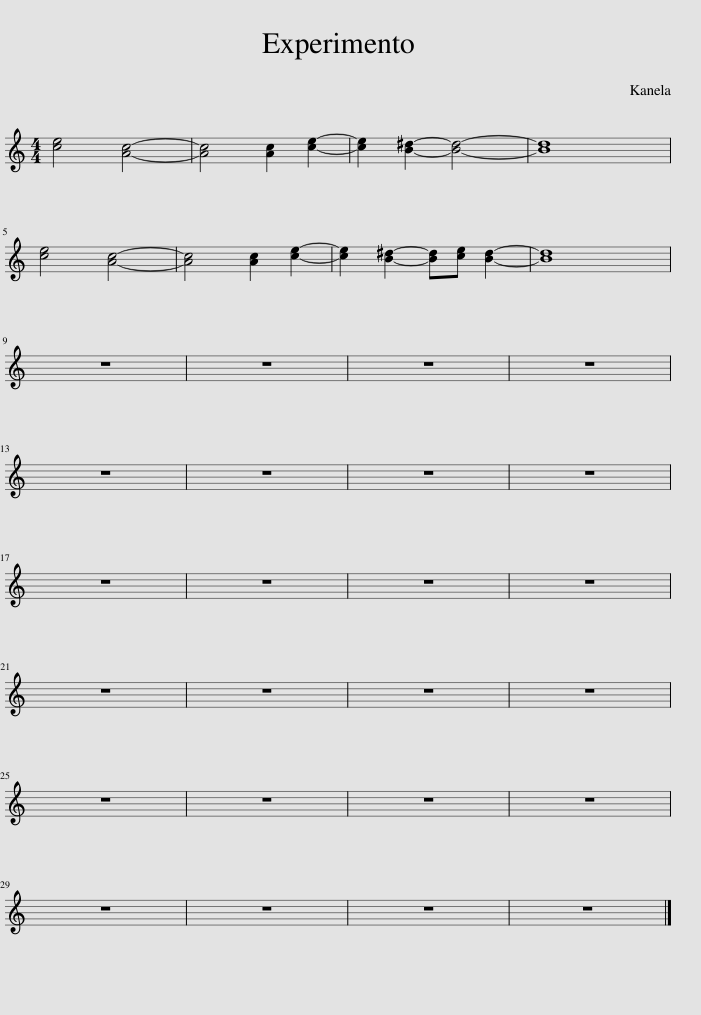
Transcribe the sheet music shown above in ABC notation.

X:1
L:1/8
M:4/4
I:linebreak $
K:C
V:1 treble
V:1
 [ce]4 [Ac]4- | [Ac]4 [Ac]2 [ce]2- | [ce]2 [B^d]2- [Bd]4- | [Bd]8 |$ [ce]4 [Ac]4- | %5
 [Ac]4 [Ac]2 [ce]2- | [ce]2 [B^d]2- [Bd][ce] [Bd]2- | [Bd]8 |$ z8 | z8 | %10
 z8 | z8 |$ z8 | z8 | z8 | %15
 z8 |$ z8 | z8 | z8 | z8 |$ %20
 z8 | z8 | z8 | z8 |$ z8 | %25
 z8 | z8 | z8 |$ z8 | z8 | %30
 z8 | z8 |] %32
